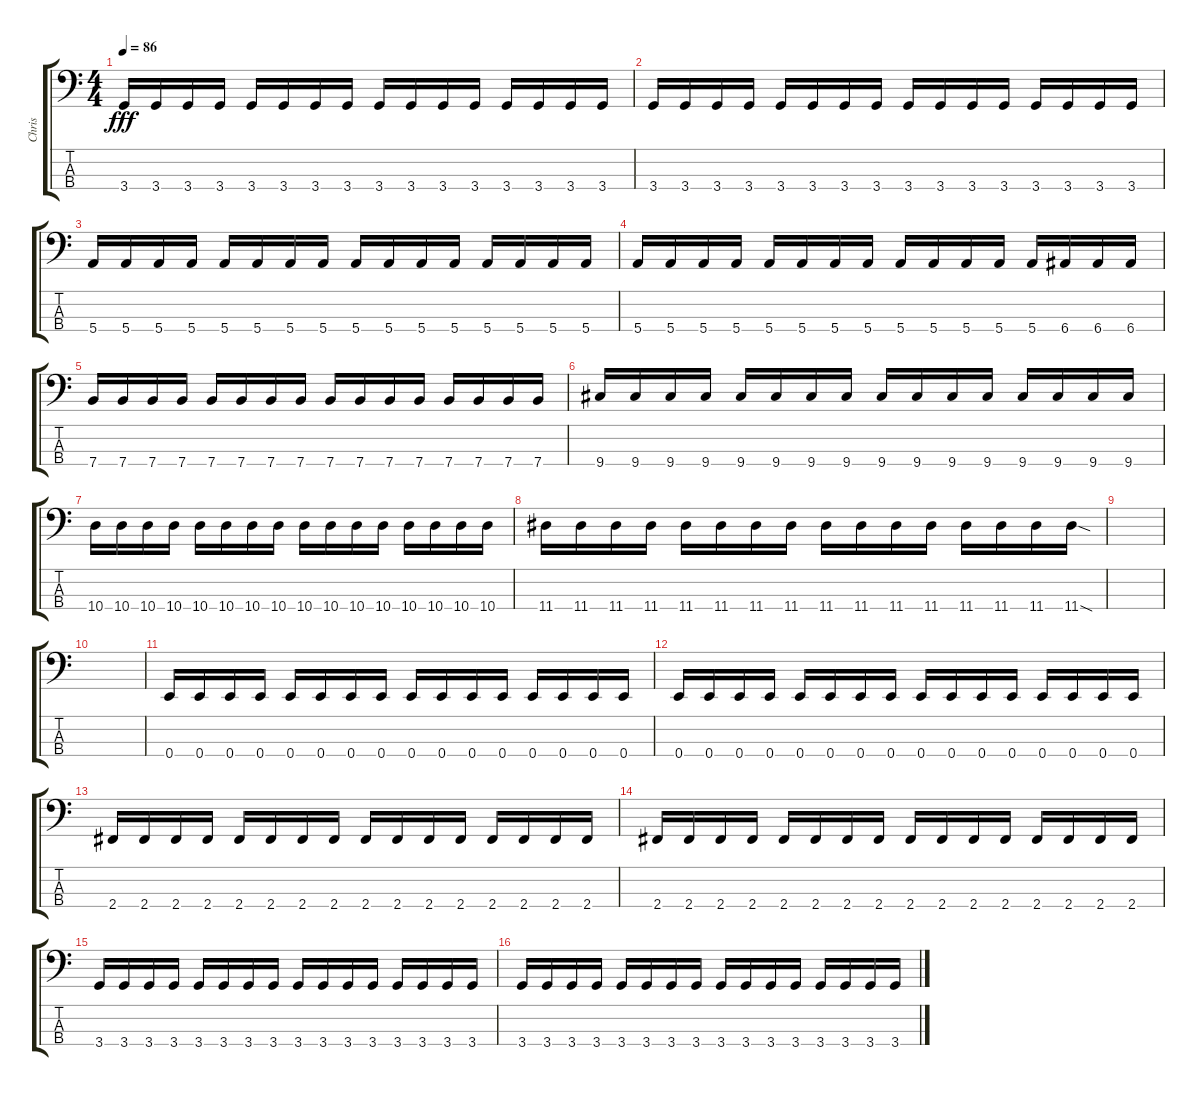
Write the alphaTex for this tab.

\track ("Chris" "Chris") {instrument electricbassfinger}
\staff {score tabs}
\tuning (G2 D2 A1 E1) {hide}
\ts (4 4)
\tempo 86
\clef f4
\ks c
3.4.16{dy fff} 3.4.16 3.4.16 3.4.16 3.4.16 3.4.16 3.4.16 3.4.16 3.4.16 3.4.16 3.4.16 3.4.16 3.4.16 3.4.16 3.4.16 3.4.16 |
3.4.16 3.4.16 3.4.16 3.4.16 3.4.16 3.4.16 3.4.16 3.4.16 3.4.16 3.4.16 3.4.16 3.4.16 3.4.16 3.4.16 3.4.16 3.4.16 |
5.4.16 5.4.16 5.4.16 5.4.16 5.4.16 5.4.16 5.4.16 5.4.16 5.4.16 5.4.16 5.4.16 5.4.16 5.4.16 5.4.16 5.4.16 5.4.16 |
5.4.16 5.4.16 5.4.16 5.4.16 5.4.16 5.4.16 5.4.16 5.4.16 5.4.16 5.4.16 5.4.16 5.4.16 5.4.16 6.4.16 6.4.16 6.4.16 |
7.4.16 7.4.16 7.4.16 7.4.16 7.4.16 7.4.16 7.4.16 7.4.16 7.4.16 7.4.16 7.4.16 7.4.16 7.4.16 7.4.16 7.4.16 7.4.16 |
9.4.16 9.4.16 9.4.16 9.4.16 9.4.16 9.4.16 9.4.16 9.4.16 9.4.16 9.4.16 9.4.16 9.4.16 9.4.16 9.4.16 9.4.16 9.4.16 |
10.4.16 10.4.16 10.4.16 10.4.16 10.4.16 10.4.16 10.4.16 10.4.16 10.4.16 10.4.16 10.4.16 10.4.16 10.4.16 10.4.16 10.4.16 10.4.16 |
11.4.16 11.4.16 11.4.16 11.4.16 11.4.16 11.4.16 11.4.16 11.4.16 11.4.16 11.4.16 11.4.16 11.4.16 11.4.16 11.4.16 11.4.16 11.4{sod}.16 |
|
|
0.4.16 0.4.16 0.4.16 0.4.16 0.4.16 0.4.16 0.4.16 0.4.16 0.4.16 0.4.16 0.4.16 0.4.16 0.4.16 0.4.16 0.4.16 0.4.16 |
0.4.16 0.4.16 0.4.16 0.4.16 0.4.16 0.4.16 0.4.16 0.4.16 0.4.16 0.4.16 0.4.16 0.4.16 0.4.16 0.4.16 0.4.16 0.4.16 |
2.4.16 2.4.16 2.4.16 2.4.16 2.4.16 2.4.16 2.4.16 2.4.16 2.4.16 2.4.16 2.4.16 2.4.16 2.4.16 2.4.16 2.4.16 2.4.16 |
2.4.16 2.4.16 2.4.16 2.4.16 2.4.16 2.4.16 2.4.16 2.4.16 2.4.16 2.4.16 2.4.16 2.4.16 2.4.16 2.4.16 2.4.16 2.4.16 |
3.4.16 3.4.16 3.4.16 3.4.16 3.4.16 3.4.16 3.4.16 3.4.16 3.4.16 3.4.16 3.4.16 3.4.16 3.4.16 3.4.16 3.4.16 3.4.16 |
3.4.16 3.4.16 3.4.16 3.4.16 3.4.16 3.4.16 3.4.16 3.4.16 3.4.16 3.4.16 3.4.16 3.4.16 3.4.16 3.4.16 3.4.16 3.4.16
